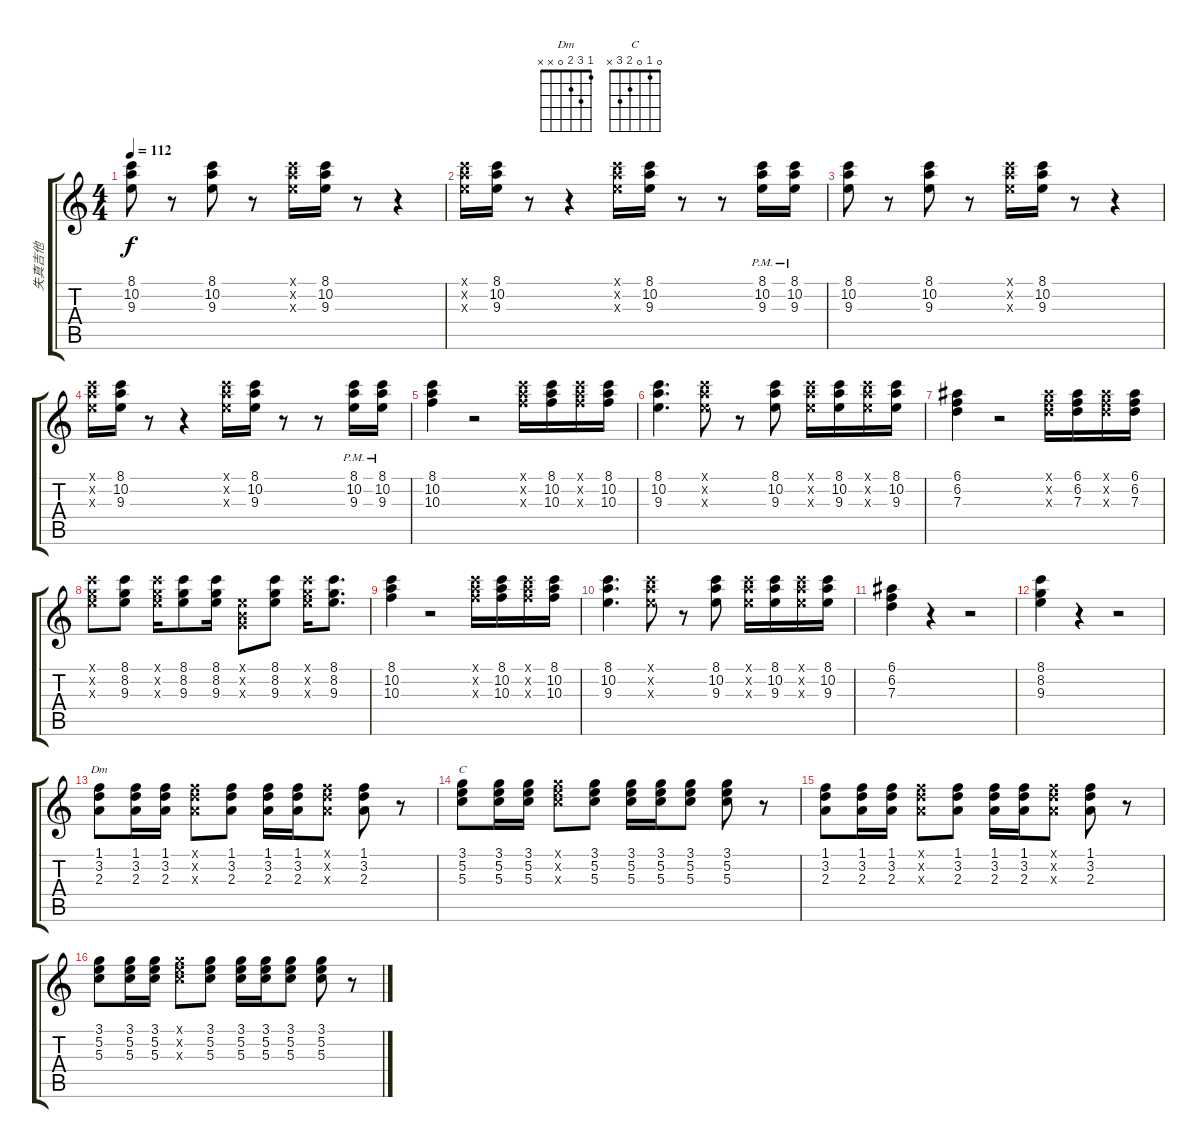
\track ("失真吉他" "失真吉他") {instrument electricguitarclean}
\staff {score tabs}
\tuning (E4 B3 G3 D3 A2 E2) {hide}
\chord ("Dm" 1 3 2 0 x x)
\chord ("C" 0 1 0 2 3 x)
\ts (4 4)
\tempo 112
\clef g2
\ks c
(8.1 10.2 9.3).8{dy f} r.8 (8.1 10.2 9.3).8 r.8 (8.1{x} 10.2{x} 9.3{x}).16 (8.1 10.2 9.3).16 r.8 r.4 |
(8.1{x} 10.2{x} 9.3{x}).16 (8.1 10.2 9.3).16 r.8 r.4 (8.1{x} 10.2{x} 9.3{x}).16 (8.1 10.2 9.3).16 r.8 r.8 (8.1{pm} 10.2{pm} 9.3{pm}).16 (8.1{pm} 10.2{pm} 9.3{pm}).16 |
(8.1 10.2 9.3).8 r.8 (8.1 10.2 9.3).8 r.8 (8.1{x} 10.2{x} 9.3{x}).16 (8.1 10.2 9.3).16 r.8 r.4 |
(8.1{x} 10.2{x} 9.3{x}).16 (8.1 10.2 9.3).16 r.8 r.4 (8.1{x} 10.2{x} 9.3{x}).16 (8.1 10.2 9.3).16 r.8 r.8 (8.1{pm} 10.2{pm} 9.3{pm}).16 (8.1{pm} 10.2{pm} 9.3{pm}).16 |
(8.1 10.2 10.3).4 r.2 (8.1{x} 10.2{x} 10.3{x}).16 (8.1 10.2 10.3).16 (8.1{x} 10.2{x} 10.3{x}).16 (8.1 10.2 10.3).16 |
(8.1 10.2 9.3).4{d} (8.1{x} 10.2{x} 9.3{x}).8 r.8 (8.1 10.2 9.3).8 (8.1{x} 10.2{x} 9.3{x}).16 (8.1 10.2 9.3).16 (8.1{x} 10.2{x} 9.3{x}).16 (8.1 10.2 9.3).16 |
(6.1 6.2 7.3).4 r.2 (6.1{x} 6.2{x} 7.3{x}).16 (6.1 6.2 7.3).16 (6.1{x} 6.2{x} 7.3{x}).16 (6.1 6.2 7.3).16 |
(8.1{x} 8.2{x} 9.3{x}).8 (8.1 8.2 9.3).8 (8.1{x} 8.2{x} 9.3{x}).16 (8.1 8.2 9.3).8 (8.1 8.2 9.3).16 (0.1{x} 0.2{x} 0.3{x}).8 (8.1 8.2 9.3).8 (8.1{x} 8.2{x} 9.3{x}).16 (8.1 8.2 9.3).8{d} |
(8.1 10.2 10.3).4 r.2 (8.1{x} 10.2{x} 10.3{x}).16 (8.1 10.2 10.3).16 (8.1{x} 10.2{x} 10.3{x}).16 (8.1 10.2 10.3).16 |
(8.1 10.2 9.3).4{d} (8.1{x} 10.2{x} 9.3{x}).8 r.8 (8.1 10.2 9.3).8 (8.1{x} 10.2{x} 9.3{x}).16 (8.1 10.2 9.3).16 (8.1{x} 10.2{x} 9.3{x}).16 (8.1 10.2 9.3).16 |
(6.1 6.2 7.3).4 r.4 r.2 |
(8.1 8.2 9.3).4 r.4 r.2 |
(1.1 3.2 2.3).8{ch "Dm"} (1.1 3.2 2.3).16 (1.1 3.2 2.3).16 (1.1{x} 3.2{x} 2.3{x}).8 (1.1 3.2 2.3).8 (1.1 3.2 2.3).16 (1.1 3.2 2.3).16 (1.1{x} 3.2{x} 2.3{x}).8 (1.1 3.2 2.3).8 r.8 |
(3.1 5.2 5.3).8{ch "C"} (3.1 5.2 5.3).16 (3.1 5.2 5.3).16 (3.1{x} 5.2{x} 5.3{x}).8 (3.1 5.2 5.3).8 (3.1 5.2 5.3).16 (3.1 5.2 5.3).16 (3.1 5.2 5.3).8 (3.1 5.2 5.3).8 r.8 |
(1.1 3.2 2.3).8 (1.1 3.2 2.3).16 (1.1 3.2 2.3).16 (1.1{x} 3.2{x} 2.3{x}).8 (1.1 3.2 2.3).8 (1.1 3.2 2.3).16 (1.1 3.2 2.3).16 (1.1{x} 3.2{x} 2.3{x}).8 (1.1 3.2 2.3).8 r.8 |
(3.1 5.2 5.3).8 (3.1 5.2 5.3).16 (3.1 5.2 5.3).16 (3.1{x} 5.2{x} 5.3{x}).8 (3.1 5.2 5.3).8 (3.1 5.2 5.3).16 (3.1 5.2 5.3).16 (3.1 5.2 5.3).8 (3.1 5.2 5.3).8 r.8
